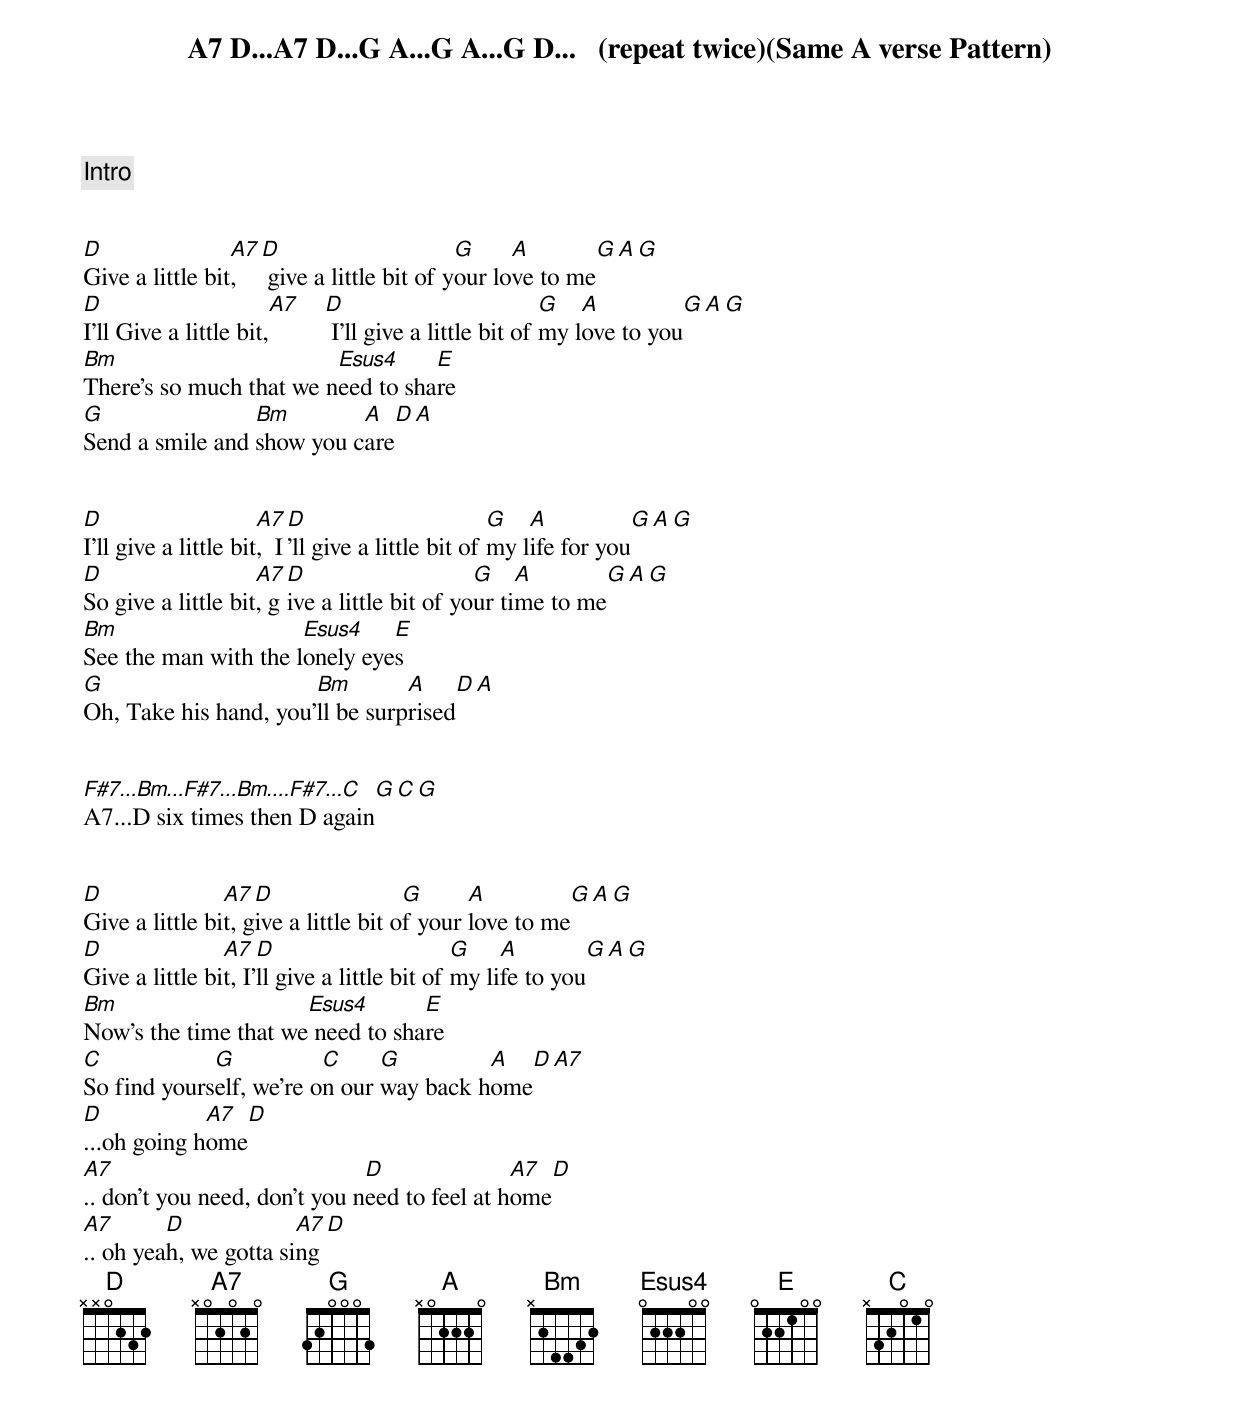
[Intro]

A7 D...A7 D...G A...G A...G D...   (repeat twice)(Same A verse Pattern)


D                A7  D                      G     A        G A G
Give a little bit,    give a little bit of your love to me
D                      A7  D                          G   A          G A G
I'll Give a little bit,     I'll give a little bit of my love to you
Bm                       Esus4     E
There's so much that we need to share
G                Bm        A   D A
Send a smile and show you care


D                     A7  D                        G   A           G A G
I'll give a little bit,  I'll give a little bit of my life for you
D                   A7 D                     G    A        G A G
So give a little bit, give a little bit of your time to me
Bm                    Esus4    E
See the man with the lonely eyes
G                      Bm        A     D A
Oh, Take his hand, you'll be surprised


F#7...Bm...F#7...Bm....F#7...C G C G
A7...D six times then D again


D               A7  D                 G      A          G A G
Give a little bit, give a little bit of your love to me
D               A7   D                       G    A         G A G
Give a little bit, I'll give a little bit of my life to you
Bm                    Esus4       E
Now's the time that we need to share
C            G           C     G         A   D A7
So find yourself, we're on our way back home
D            A7    D
...oh going home
A7                            D               A7          D
.. don't you need, don't you need to feel at home
A7       D             A7 D
.. oh yeah, we gotta sing
